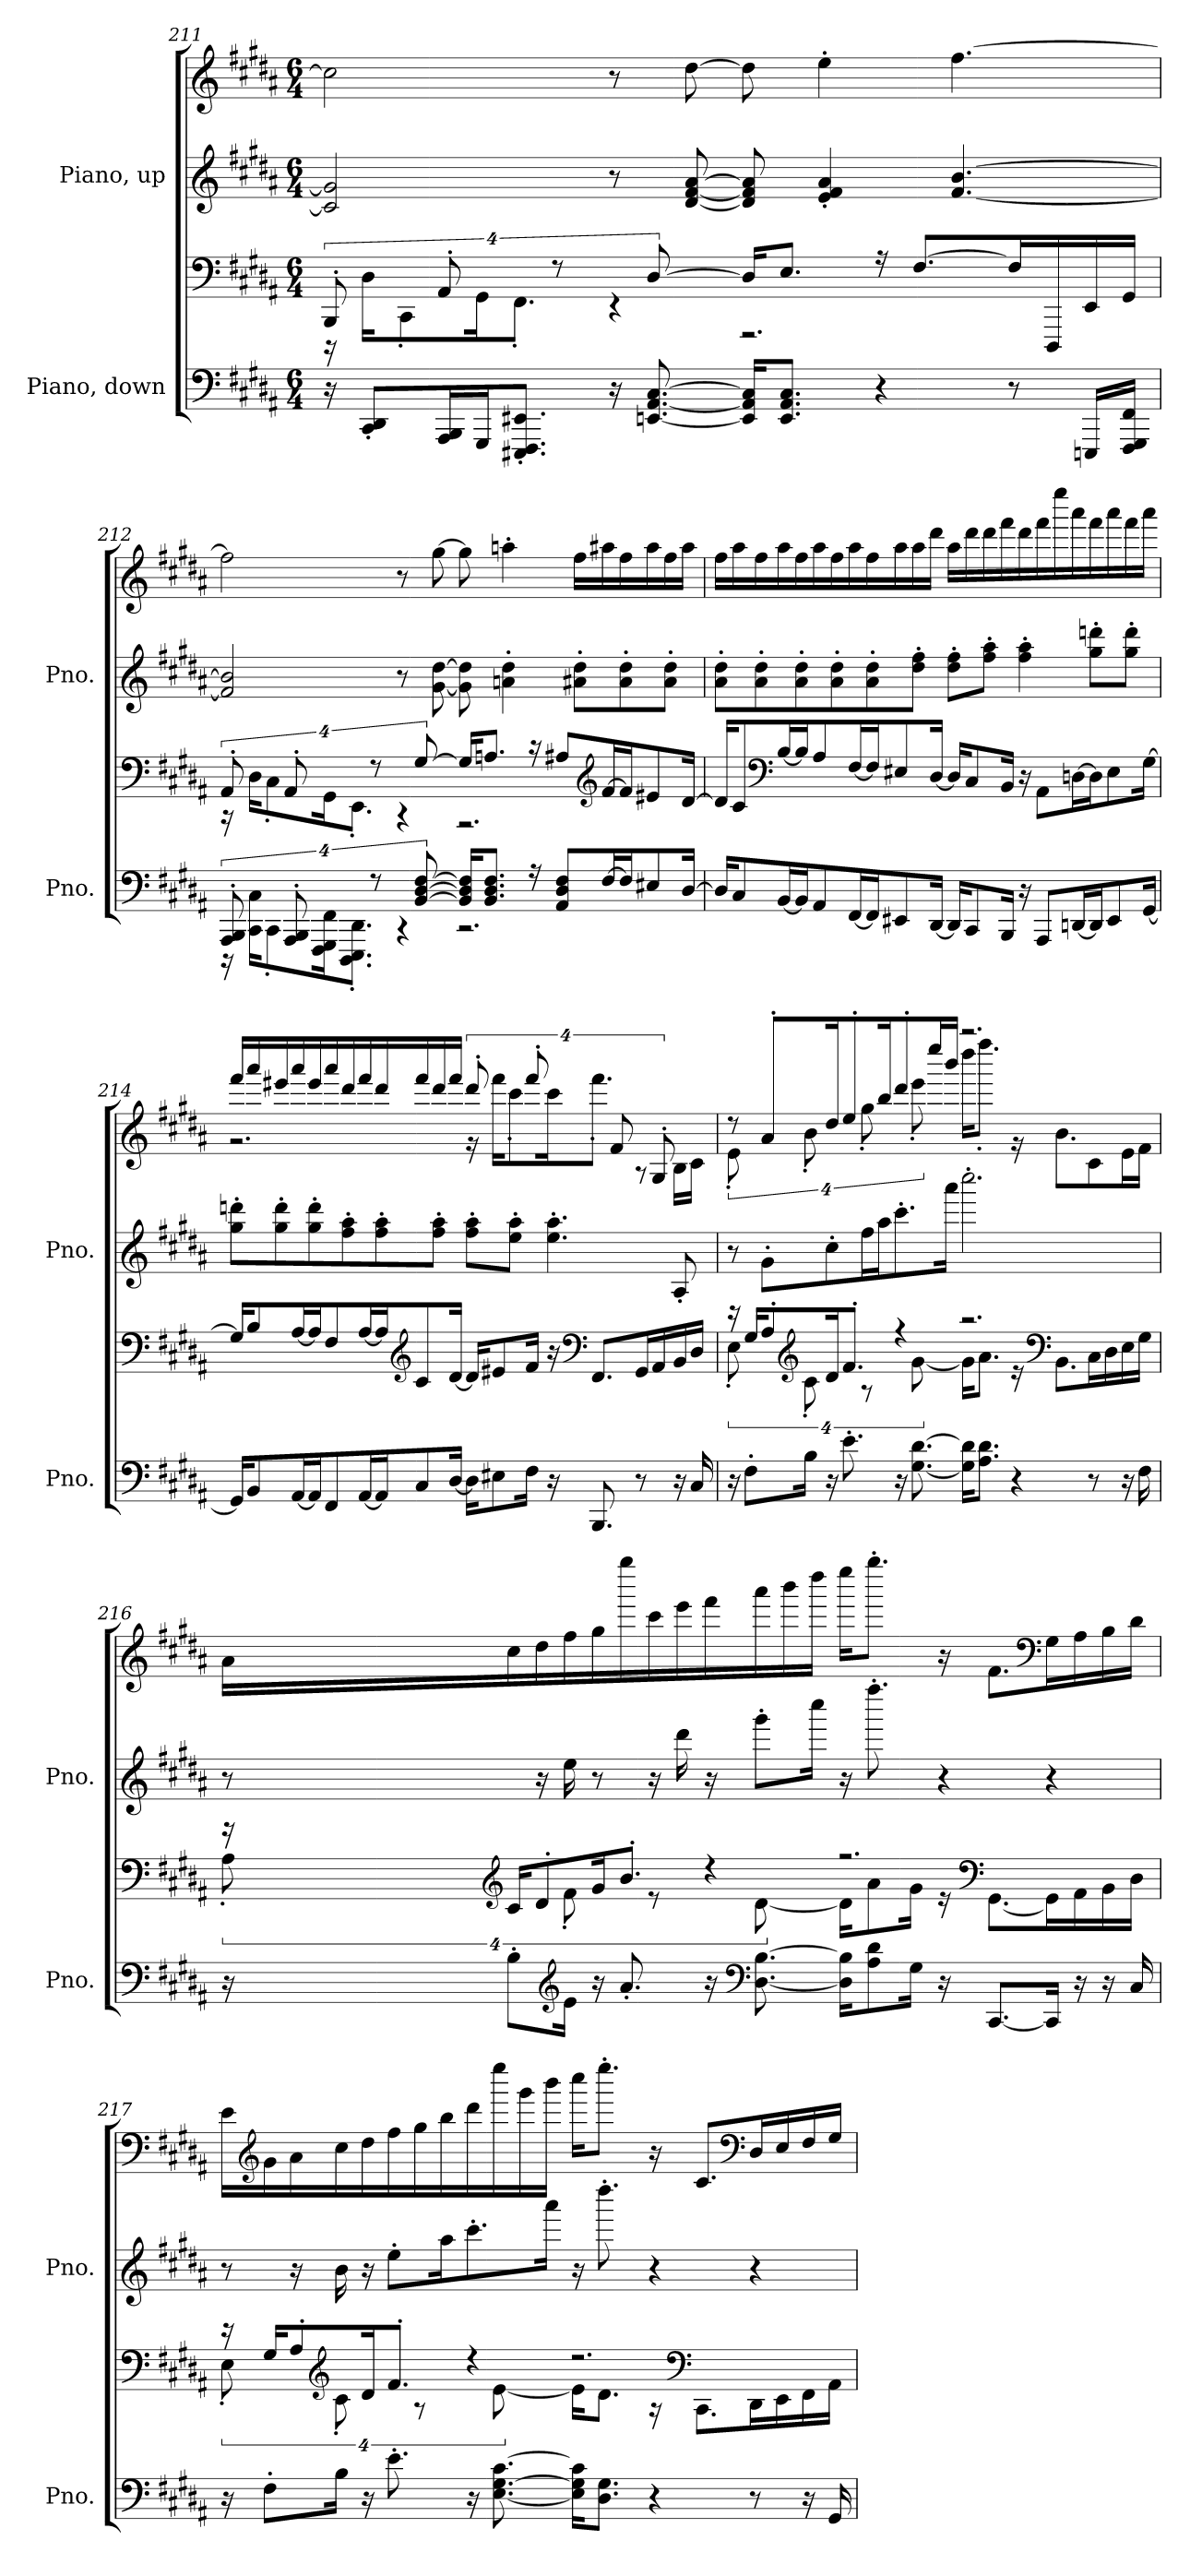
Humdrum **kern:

**kern	**kern	**kern	**kern
*part2	*part2	*part1	*part1
*staff4	*staff3	*staff2	*staff1
*I"Piano, down	*	*I"Piano, up	*
*I'Pno.	*	*I'Pno.	*
!!LO:LB:g=z
*clefF4	*clefF4	*clefG2	*clefG2
*k[f#c#g#d#a#]	*k[f#c#g#d#a#]	*k[f#c#g#d#a#]	*k[f#c#g#d#a#]
*M6/4	*M6/4	*M6/4	*M6/4
=211	=211	=211	=211
*	*^	*	*
16r	16%3BBB'/	16r	2c#/] 2g#/]	2cc#\]
8CC#/' 8DD#/'L	.	16D#\KL	.	.
.	.	8CC#'\	.	.
16AAA#/ 16BBB/L	16%3AA#'/	.	.	.
16GGG#/J	.	16GG#\K	.	.
8.EEE#X/' 8.FFF#/' 8.EE#X/'J	.	8.FF#'\J	.	.
.	16%3r	.	.	.
16r	.	4r	8r	8r
[8.EEn/ [8.AA#/ [8.C#/	[16%3D#/	.	.	.
.	.	.	[8d#/ [8f#/ [8a#/	[8dd#\
16EE/] 16AA#/] 16C#/]KL	16D#/KL]	2.r	8d#/] 8f#/] 8a#/]	8dd#\]
8.EE/ 8.AA#/ 8.C#/J	8.E/J	.	.	.
.	.	.	4e/' 4f#/' 4a#/'	4ee'\
4r	16r	.	.	.
.	[8.F#/L	.	.	.
.	.	.	[4.f#/ [4.b/	[4.ff#\
8r	16F#/L]	.	.	.
.	16DDD#/	.	.	.
16EEEn/LL	16EE/	.	.	.
16FFF#/ 16GGG#/ 16FF#/JJ	16GG#/JJ	.	.	.
!!LO:LB:g=z
=212	=212	=212	=212	=212
*^	*	*	*	*
16%3AAA#/' 16%3BBB/'	16r	16%3AA#'/	16r	2f#/] 2b/]	2ff#\]
.	16CC#\ 16C#\KL	.	16D#\KL	.	.
.	8CC#'\	.	8C#'\	.	.
16%3AAA#/' 16%3BBB/'	.	16%3AA#'/	.	.	.
.	16FFF#\ 16GGG#\ 16FF#\K	.	16GG#\K	.	.
.	8.DDD#\' 8.EEE\' 8.DD#\'J	.	8.EE'\J	.	.
16%3r	.	16%3r	.	.	.
.	4r	.	4r	8r	8r
[16%3BB/ [16%3D#/ [16%3F#/	.	[16%3G#/	.	.	.
.	.	.	.	[8g#\ [8dd#\	[8gg#\
16BB/] 16D#/] 16F#/]KL	2.r	16G#/KL]	2.r	8g#\] 8dd#\]	8gg#\]
8.BB/ 8.D#/ 8.F#/J	.	8.An/J	.	.	.
.	.	.	.	4an\' 4dd#\'	4aan'\
16r	.	16r	.	.	.
8AA#/ 8D#/ 8F#/L	.	8A#X/L	.	.	.
.	.	.	.	8a#X\' 8dd#\'L	16ff#\LL
*	*	*clefG2	*	*	*
[16F#/L	.	[16f#/L	.	.	16aa#X\
16F#/J]	.	16f#/J]	.	8a#\' 8dd#\'	16ff#\
8E#X/	.	8e#X/	.	.	16aa#\
.	.	.	.	8a#\' 8dd#\'J	16ff#\
[16D#/Jk	.	[16d#/Jk	.	.	16aa#\JJ
*v	*v	*	*	*	*
*	*v	*v	*	*
!!LO:PB:g=z
=213	=213	=213	=213
16D#/KL]	16d#/KL]	8a#\' 8dd#\'L	16ff#\LL
8C#/	8c#/	.	16aa#\
.	.	8a#\' 8dd#\'	16ff#\
*	*clefF4	*	*
[16BB/L	[16B/L	.	16aa#\
16BB/J]	16B/J]	8a#\' 8dd#\'	16ff#\
8AA#/	8A#/	.	16aa#\
.	.	8a#\' 8dd#\'	16ff#\
[16FF#/L	[16F#/L	.	16aa#\
16FF#/J]	16F#/J]	8a#\' 8dd#\'	16ff#\
8EE#X/	8E#X/	.	16aa#\
.	.	8dd#\' 8ff#\'J	16aa#\
[16DD#/Jk	[16D#/Jk	.	16ddd#\JJ
16DD#/KL]	16D#/KL]	8dd#\' 8ff#\'L	16aa#\LL
8CC#/	8C#/	.	16ddd#\
.	.	8ff#\' 8aa#\'J	16ddd#\
16BBB/Jk	16BB/Jk	.	16fff#\
16r	16r	4ff#\' 4aa#\'	16ddd#\
8AAA#/L	8AA#\L	.	16fff#\
.	.	.	16eeee\
[16DDn/L	[16Dn\L	.	16aaa#\
16DD/J]	16D\J]	8gg#\' 8dddn\'L	16fff#\
8EE#/	8E#\	.	16aaa#\
.	.	8gg#\' 8ddd\'J	16fff#\
[16GG#/Jk	[16G#\Jk	.	16aaa#\JJ
!!LO:LB:g=z
=214	=214	=214	=214
*	*	*	*^
16GG#/KL]	16G#/KL]	8gg#\' 8dddn\'L	16fff#/LL	2.r
8BB/	8B/	.	16aaa#/	.
.	.	8gg#\' 8ddd\'	16eee#X/	.
[16AA#/L	[16A#/L	.	16aaa#/	.
16AA#/J]	16A#/J]	8gg#\' 8ddd\'	16eee#/	.
8FF#/	8F#/	.	16aaa#/	.
.	.	8ff#\' 8aa#\'	16ddd#/	.
[16AA#/L	[16A#/L	.	16fff#/	.
16AA#/J]	16A#/J]	8ff#\' 8aa#\'	16ddd#/	.
*	*clefG2	*	*	*
8C#/	8c#/	.	16fff#/	.
.	.	8ff#\' 8aa#\'J	16ddd#/	.
[16D#/Jk	[16d#/Jk	.	16fff#/JJ	.
16D#\KL]	16d#/KL]	8ff#\' 8aa#\'L	16%3ddd#'/	16r
8E#X\	8e#X/	.	.	16fff#\KL
.	.	8ee\' 8aa#\'J	.	8ccc#'\
16F#\Jk	16f#/Jk	.	16%3fff#'/	.
16r	16r	4.ee\' 4.aa#\'	.	16ccc#\K
*	*clefF4	*	*	*
8.BBB/	8.FF#/L	.	.	8.fff#'\J
.	.	.	16%3f#/	.
8r	16GG#/L	.	.	8r
.	16AA#/	.	16%3G#'/	.
16r	16BB/	8A#'/	.	16B\LL
16C#/	16D#/JJ	.	.	16c#\JJ
!!LO:LB:g=z	!!
=215	=215	=215	=215	=215
*	*^	*	*	*
16r	16r	16%3E'\	8r	8r	16%3e'\
8F#'\L	16G#/KL	.	.	.	.
.	8A#'/	.	8g#'\L	8a#'/L	.
*	*clefG2	*	*	*	*
16B\Jk	.	16%3c#'\	.	.	16%3b'\
16r	16d#/K	.	8cc#'\	16dd#/K	.
8.e'\	8.f#'/J	.	.	8ee'/	.
.	.	16%3r	16ff#\L	.	16%3gg#'\
.	.	.	16aa#\J	16bb/K	.
16r	4r	.	8.ccc#'\	8ddd#'/	.
[8.G#\ [8.d#\	.	[16%3g#\	.	.	16%3eee'\
.	.	.	.	16eeee/L	.
.	.	.	16aaa#\Jk	16bbb/JJ	.
16G#\] 16d#\]KL	2.r	16g#\KL]	2.cccc#'\	2.r	16dddd#\KL
8.A#\ 8.d#\J	.	8.a#\J	.	.	8.ffff#'\J
4r	.	16r	.	.	16r
*	*clefF4	*	*	*	*
.	.	8.BB\L	.	.	8.b\L
8r	.	16C#\L	.	.	8c#\
.	.	16D#\	.	.	.
16r	.	16E\	.	.	16e\L
16F#\	.	16G#\JJ	.	.	16f#\JJ
*	*	*	*	*v	*v
!!LO:PB:g=z
=216	=216	=216	=216	=216
16r	16r	16%3A#'\	8r	16a#\LL
*	*clefG2	*	*	*
8B'\L	16c#/KL	.	.	16cc#\
.	8d#'/	.	16r	16dd#\
*clefG2	*	*	*	*
16e\Jk	.	16%3f#'\	16ee\	16ff#\
16r	16g#/K	.	8r	16gg#\
8.a#'/	8.b'/J	.	.	16gggg#\
.	.	16%3r	16r	16ccc#\
.	.	.	16ddd#\	16eee\
16r	4r	.	16r	16fff#\
*clefF4	*	*	*	*
[8.D#\ [8.B\	.	[16%3d#\	8ggg#'\L	16aaa#\
.	.	.	.	16bbb\
.	.	.	16cccc#\Jk	16dddd#\JJ
16D#\] 16B\]KL	2.r	16d#\KL]	16r	16eeee\KL
8A#\ 8d#\	.	8a#\	8.ffff#'\	8.gggg#'\J
16G#\Jk	.	16g#\Jk	.	.
16r	.	16r	4r	16r
*	*clefF4	*	*	*
[8.CC#/L	.	[8.GG#\L	.	8.f#\L
*	*	*	*	*clefF4
16CC#/Jk]	.	16GG#\L]	4r	16G#\L
16r	.	16AA#\	.	16A#\
16r	.	16BB\	.	16B\
16C#/	.	16D#\JJ	.	16d#\JJ
!!LO:LB:g=z
=217	=217	=217	=217	=217
16r	16r	16%3E'\	8r	16e\LL
*	*	*	*	*clefG2
8F#'\L	16G#/KL	.	.	16g#\
.	8A#'/	.	16r	16a#\
*	*clefG2	*	*	*
16B\Jk	.	16%3c#'\	16b\	16cc#\
16r	16d#/K	.	16r	16dd#\
8.e'\	8.f#'/J	.	8ee'\L	16ff#\
.	.	16%3r	.	16gg#\
.	.	.	16aa#\K	16bb\
16r	4r	.	8.ccc#'\	16ddd#\
[8.E\ [8.G#\ [8.c#\	.	[16%3e\	.	16eeee\
.	.	.	.	16ggg#\
.	.	.	16aaa#\Jk	16bbb\JJ
16E\] 16G#\] 16c#\]KL	2.r	16e\KL]	16r	16cccc#\KL
8.D#\ 8.G#\J	.	8.d#\J	8.dddd#'\	8.eeee'\J
4r	.	16r	4r	16r
*	*clefF4	*	*	*
.	.	8.CC#\L	.	8.c#/L
*	*	*	*	*clefF4
8r	.	16DD#\L	4r	16D#/L
.	.	16EE\	.	16E/
16r	.	16FF#\	.	16F#/
16GG#/	.	16AA#\JJ	.	16G#/JJ
*	*v	*v	*	*
=	=	=	=
*-	*-	*-	*-
